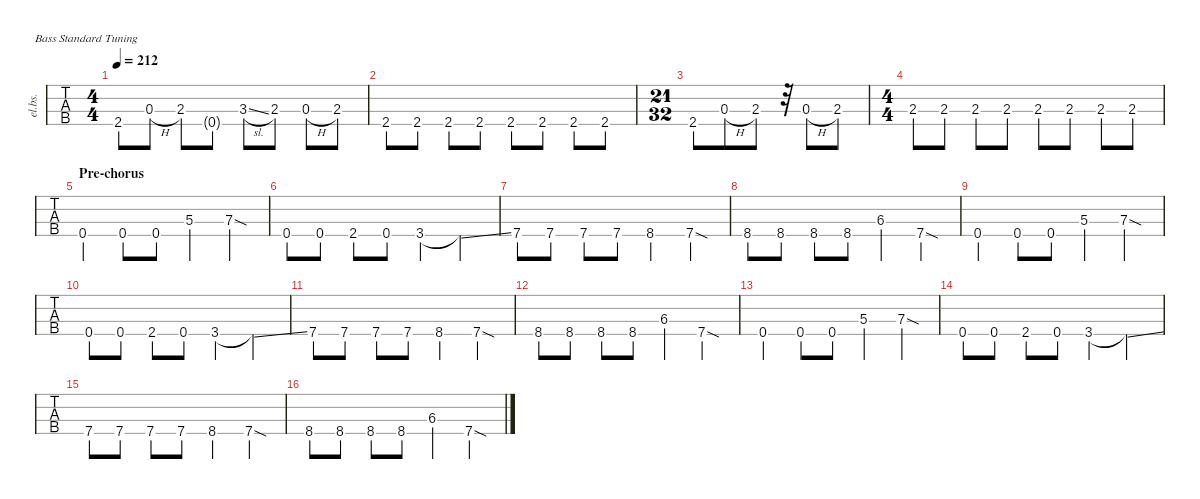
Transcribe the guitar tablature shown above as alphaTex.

\defaultSystemsLayout 4
\hideDynamics
\bracketExtendMode nobrackets
\track ("Bass" "el.bs.") {defaultSystemsLayout 4 multiBarRest instrument electricbassfinger}
\staff {tabs}
\tuning (G2 D2 A1 E1)
\ts (4 4)
\tempo 212
\clef f4
\ks c
2.4{acc #}.8{dy f} 0.3{h}.8 2.3.8 0.4{g}.8 3.3{sl}.8 2.3.8 0.3{h}.8 2.3.8 |
2.4{acc #}.8 2.4{acc #}.8 2.4{acc #}.8 2.4{acc #}.8 2.4{acc #}.8 2.4{acc #}.8 2.4{acc #}.8 2.4{acc #}.8 |
\ts (21 32)
\beaming (8 3 2)
2.4{acc #}.8 0.3{h}.8 2.3.8 r.32 0.3{h}.8 2.3.8 |
\ts (4 4)
\beaming (8 2 2 2 2)
2.3.8 2.3.8 2.3.8 2.3.8 2.3.8 2.3.8 2.3.8 2.3.8 |
\section ("" "Pre-chorus")
0.4{ac}.4 0.4.8 0.4.8 5.3{ac}.4 7.3{sod ac}.4 |
0.4.8 0.4.8 2.4{acc #}.8 0.4.8 3.4.4 3.4{ss t}.4 |
7.4.8 7.4.8 7.4.8 7.4.8 8.4{ac}.4 7.4{sod}.4 |
8.4.8 8.4.8 8.4.8 8.4.8 6.3{ac acc #}.4 7.4{sod}.4 |
0.4{ac}.4 0.4.8 0.4.8 5.3{ac}.4 7.3{sod ac}.4 |
0.4.8 0.4.8 2.4{acc #}.8 0.4.8 3.4.4 3.4{ss t}.4 |
7.4.8 7.4.8 7.4.8 7.4.8 8.4{ac}.4 7.4{sod}.4 |
8.4.8 8.4.8 8.4.8 8.4.8 6.3{ac acc #}.4 7.4{sod}.4 |
0.4{ac}.4 0.4.8 0.4.8 5.3{ac}.4 7.3{sod ac}.4 |
0.4.8 0.4.8 2.4{acc #}.8 0.4.8 3.4.4 3.4{ss t}.4 |
7.4.8 7.4.8 7.4.8 7.4.8 8.4{ac}.4 7.4{sod}.4 |
8.4.8 8.4.8 8.4.8 8.4.8 6.3{ac acc #}.4 7.4{sod}.4
